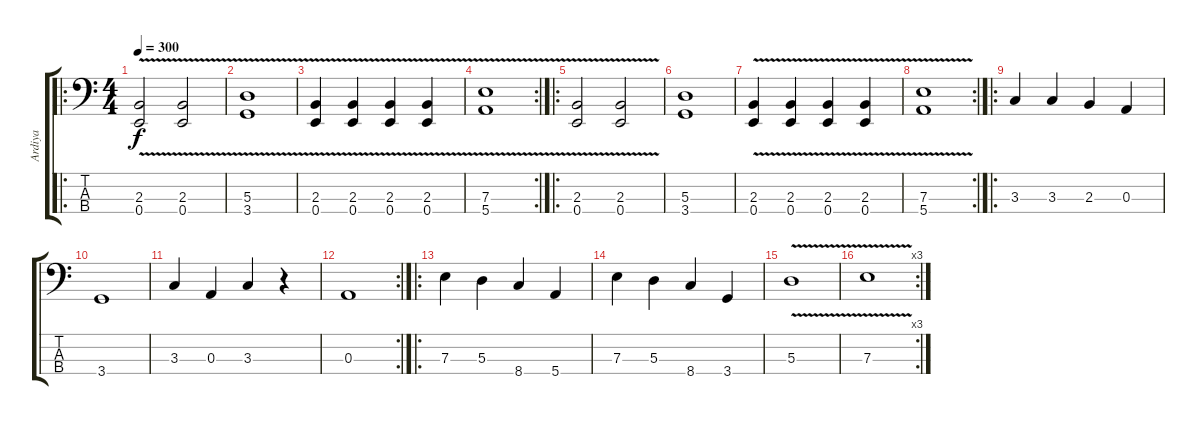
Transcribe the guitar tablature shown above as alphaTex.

\track ("Ardiya" "Ardiya") {instrument slapbass1}
\staff {score tabs}
\tuning (G2 D2 A1 E1) {hide}
\ro
\ts (4 4)
\tempo 300
\clef f4
\ks c
(2.3{v} 0.4{v}).2{dy f} (2.3{v} 0.4{v}).2 |
(5.3{v} 3.4{v}).1 |
(2.3{v} 0.4{v}).4 (2.3{v} 0.4{v}).4 (2.3{v} 0.4{v}).4 (2.3{v} 0.4{v}).4 |
\rc 2
(7.3{v} 5.4{v}).1 |
\ro
(2.3{v} 0.4{v}).2 (2.3{v} 0.4{v}).2 |
(5.3 3.4).1 |
(2.3{v} 0.4{v}).4 (2.3{v} 0.4{v}).4 (2.3{v} 0.4{v}).4 (2.3{v} 0.4{v}).4 |
\rc 2
(7.3{v} 5.4{v}).1 |
\ro
3.3.4 3.3.4 2.3.4 0.3.4 |
3.4.1 |
3.3.4 0.3.4 3.3.4 r.4 |
\rc 2
0.3.1 |
\ro
7.3.4 5.3.4 8.4.4 5.4.4 |
7.3.4 5.3.4 8.4.4 3.4.4 |
5.3{v}.1 |
\rc 3
7.3{v}.1
